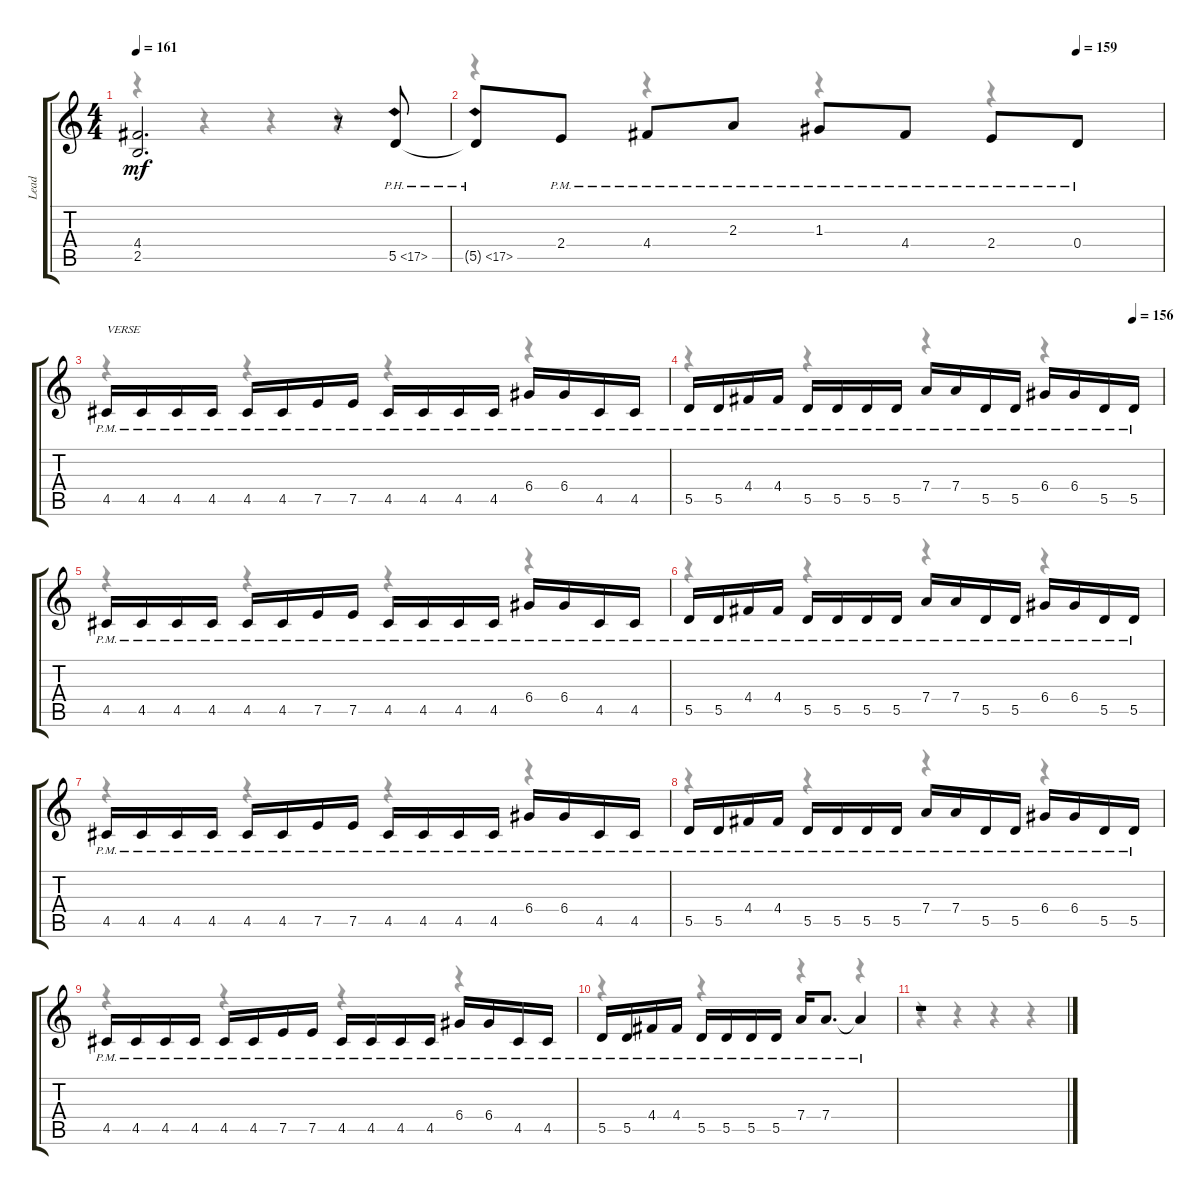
\track ("Lead" "Lead") {instrument overdrivenguitar}
\staff {score tabs}
\tuning (E4 B3 G3 D3 A2 E2) {hide}
\voice
\ts (4 4)
\tempo 161
\clef g2
\ks c
(4.4{t} 2.5{t}).2{d dy mf} r.8 5.5{ph 12}.8 |
\tempo (159 0.875)
5.5{ph 12 t}.8 2.4{pm}.8 4.4{pm}.8 2.3{pm}.8 1.3{pm}.8 4.4{pm}.8 2.4{pm}.8 0.4{pm}.8 |
4.5{pm}.16{txt "VERSE"} 4.5{pm}.16 4.5{pm}.16 4.5{pm}.16 4.5{pm}.16 4.5{pm}.16 7.5{pm}.16 7.5{pm}.16 4.5{pm}.16 4.5{pm}.16 4.5{pm}.16 4.5{pm}.16 6.4{pm}.16 6.4{pm}.16 4.5{pm}.16 4.5{pm}.16 |
\tempo (156 0.9375)
5.5{pm}.16 5.5{pm}.16 4.4{pm}.16 4.4{pm}.16 5.5{pm}.16 5.5{pm}.16 5.5{pm}.16 5.5{pm}.16 7.4{pm}.16 7.4{pm}.16 5.5{pm}.16 5.5{pm}.16 6.4{pm}.16 6.4{pm}.16 5.5{pm}.16 5.5{pm}.16 |
4.5{pm}.16 4.5{pm}.16 4.5{pm}.16 4.5{pm}.16 4.5{pm}.16 4.5{pm}.16 7.5{pm}.16 7.5{pm}.16 4.5{pm}.16 4.5{pm}.16 4.5{pm}.16 4.5{pm}.16 6.4{pm}.16 6.4{pm}.16 4.5{pm}.16 4.5{pm}.16 |
5.5{pm}.16 5.5{pm}.16 4.4{pm}.16 4.4{pm}.16 5.5{pm}.16 5.5{pm}.16 5.5{pm}.16 5.5{pm}.16 7.4{pm}.16 7.4{pm}.16 5.5{pm}.16 5.5{pm}.16 6.4{pm}.16 6.4{pm}.16 5.5{pm}.16 5.5{pm}.16 |
4.5{pm}.16 4.5{pm}.16 4.5{pm}.16 4.5{pm}.16 4.5{pm}.16 4.5{pm}.16 7.5{pm}.16 7.5{pm}.16 4.5{pm}.16 4.5{pm}.16 4.5{pm}.16 4.5{pm}.16 6.4{pm}.16 6.4{pm}.16 4.5{pm}.16 4.5{pm}.16 |
5.5{pm}.16 5.5{pm}.16 4.4{pm}.16 4.4{pm}.16 5.5{pm}.16 5.5{pm}.16 5.5{pm}.16 5.5{pm}.16 7.4{pm}.16 7.4{pm}.16 5.5{pm}.16 5.5{pm}.16 6.4{pm}.16 6.4{pm}.16 5.5{pm}.16 5.5{pm}.16 |
4.5{pm}.16 4.5{pm}.16 4.5{pm}.16 4.5{pm}.16 4.5{pm}.16 4.5{pm}.16 7.5{pm}.16 7.5{pm}.16 4.5{pm}.16 4.5{pm}.16 4.5{pm}.16 4.5{pm}.16 6.4{pm}.16 6.4{pm}.16 4.5{pm}.16 4.5{pm}.16 |
5.5{pm}.16 5.5{pm}.16 4.4{pm}.16 4.4{pm}.16 5.5{pm}.16 5.5{pm}.16 5.5{pm}.16 5.5{pm}.16 7.4{pm}.16 7.4{pm}.8{d} 7.4{pm t}.4 |
r.1 |
\voice
\clef g2
\ottava regular
\simile none
\ks c
r.4{dy f} r.4 r.4 r.4 |
r.4 r.4 r.4 r.4 |
r.4 r.4 r.4 r.4 |
r.4 r.4 r.4 r.4 |
r.4 r.4 r.4 r.4 |
r.4 r.4 r.4 r.4 |
r.4 r.4 r.4 r.4 |
r.4 r.4 r.4 r.4 |
r.4 r.4 r.4 r.4 |
r.4 r.4 r.4 r.4 |
r.4 r.4 r.4 r.4 |
